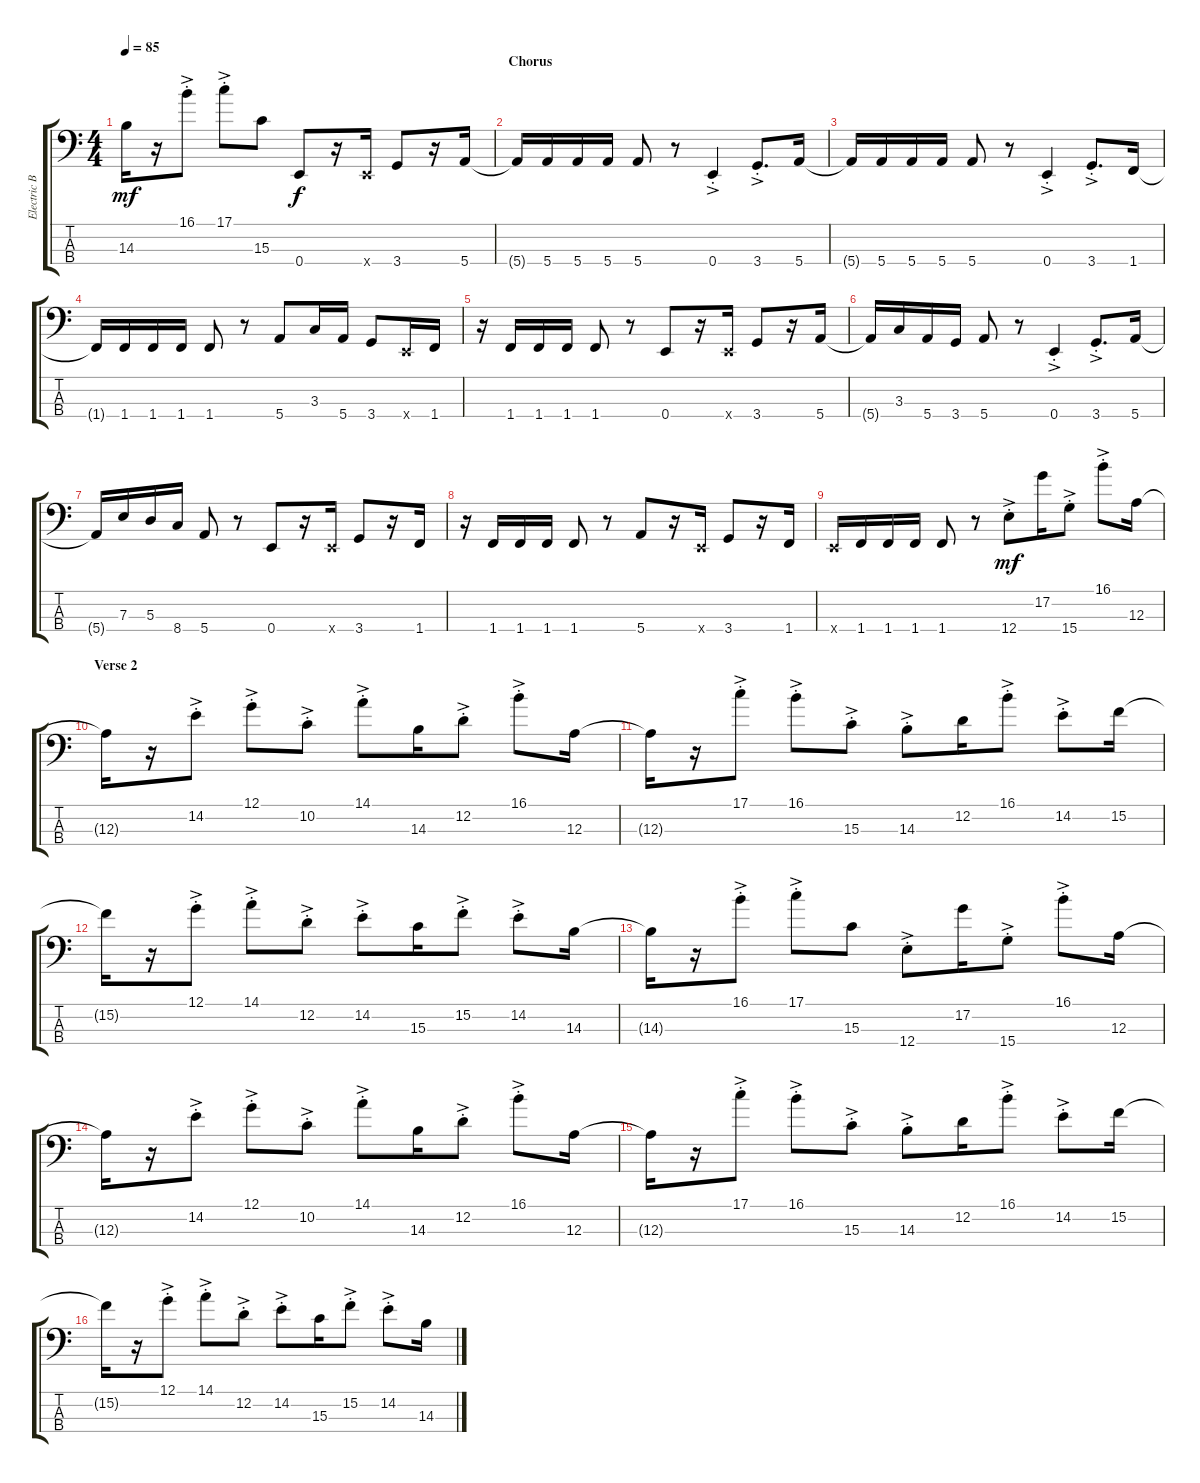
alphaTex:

\track ("Electric Bass" "Electric B") {instrument electricbassfinger}
\staff {score tabs}
\tuning (G2 D2 A1 E1) {hide}
\ts (4 4)
\tempo 85
\clef f4
\ks c
14.3{t}.16{dy mf} r.16 16.1{ac st}.8 17.1{ac st}.8 15.3.8 0.4.8{dy f} r.16 0.4{x}.16 3.4.8 r.16 5.4.16 |
\section ("" "Chorus")
5.4{t}.16 5.4.16 5.4.16 5.4.16 5.4.8 r.8 0.4{ac st}.4 3.4{ac st}.8{d} 5.4.16 |
5.4{t}.16 5.4.16 5.4.16 5.4.16 5.4.8 r.8 0.4{ac st}.4 3.4{ac st}.8{d} 1.4.16 |
1.4{t}.16 1.4.16 1.4.16 1.4.16 1.4.8 r.8 5.4.8 3.3.16 5.4.16 3.4.8 0.4{x}.16 1.4.16 |
r.16 1.4.16 1.4.16 1.4.16 1.4.8 r.8 0.4.8 r.16 0.4{x}.16 3.4.8 r.16 5.4.16 |
5.4{t}.16 3.3.16 5.4.16 3.4.16 5.4.8 r.8 0.4{ac st}.4 3.4{ac st}.8{d} 5.4.16 |
5.4{t}.16 7.3.16 5.3.16 8.4.16 5.4.8 r.8 0.4.8 r.16 0.4{x}.16 3.4.8 r.16 1.4.16 |
r.16 1.4.16 1.4.16 1.4.16 1.4.8 r.8 5.4.8 r.16 0.4{x}.16 3.4.8 r.16 1.4.16 |
0.4{x}.16 1.4.16 1.4.16 1.4.16 1.4.8 r.8 12.4{ac st}.8{dy mf} 17.2.16 15.4{ac st}.8 16.1{ac st}.8 12.3.16 |
\section ("" "Verse 2")
12.3{t}.16 r.16 14.2{ac st}.8 12.1{ac st}.8 10.2{ac st}.8 14.1{ac st}.8 14.3.16 12.2{ac st}.8 16.1{ac st}.8 12.3.16 |
12.3{t}.16 r.16 17.1{ac st}.8 16.1{ac st}.8 15.3{ac st}.8 14.3{ac st}.8 12.2.16 16.1{ac st}.8 14.2{ac st}.8 15.2.16 |
15.2{t}.16 r.16 12.1{ac st}.8 14.1{ac st}.8 12.2{ac st}.8 14.2{ac st}.8 15.3.16 15.2{ac st}.8 14.2{ac st}.8 14.3.16 |
14.3{t}.16 r.16 16.1{ac st}.8 17.1{ac st}.8 15.3.8 12.4{ac st}.8 17.2.16 15.4{ac st}.8 16.1{ac st}.8 12.3.16 |
12.3{t}.16 r.16 14.2{ac st}.8 12.1{ac st}.8 10.2{ac st}.8 14.1{ac st}.8 14.3.16 12.2{ac st}.8 16.1{ac st}.8 12.3.16 |
12.3{t}.16 r.16 17.1{ac st}.8 16.1{ac st}.8 15.3{ac st}.8 14.3{ac st}.8 12.2.16 16.1{ac st}.8 14.2{ac st}.8 15.2.16 |
15.2{t}.16 r.16 12.1{ac st}.8 14.1{ac st}.8 12.2{ac st}.8 14.2{ac st}.8 15.3.16 15.2{ac st}.8 14.2{ac st}.8 14.3.16
